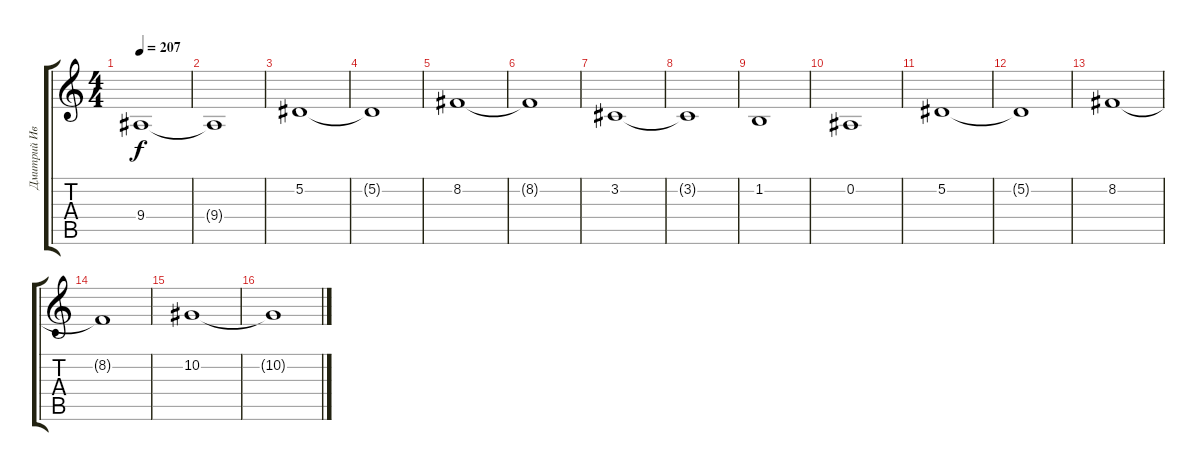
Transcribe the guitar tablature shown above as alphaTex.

\track ("Дмитрий Иванов" "Дмитрий Ив") {instrument frenchhorn}
\staff {score tabs}
\tuning (Eb4 Bb3 Gb3 Db3 Ab2 Eb2) {hide}
\ts (4 4)
\tempo 207
\clef g2
\ks c
9.4{t}.1{dy f} |
9.4{t}.1 |
5.2.1{instrument stringensemble2} |
5.2{t}.1 |
8.2.1 |
8.2{t}.1 |
3.2.1 |
3.2{t}.1 |
1.2.1 |
0.2.1 |
5.2.1 |
5.2{t}.1 |
8.2.1 |
8.2{t}.1 |
10.2.1 |
10.2{t}.1
